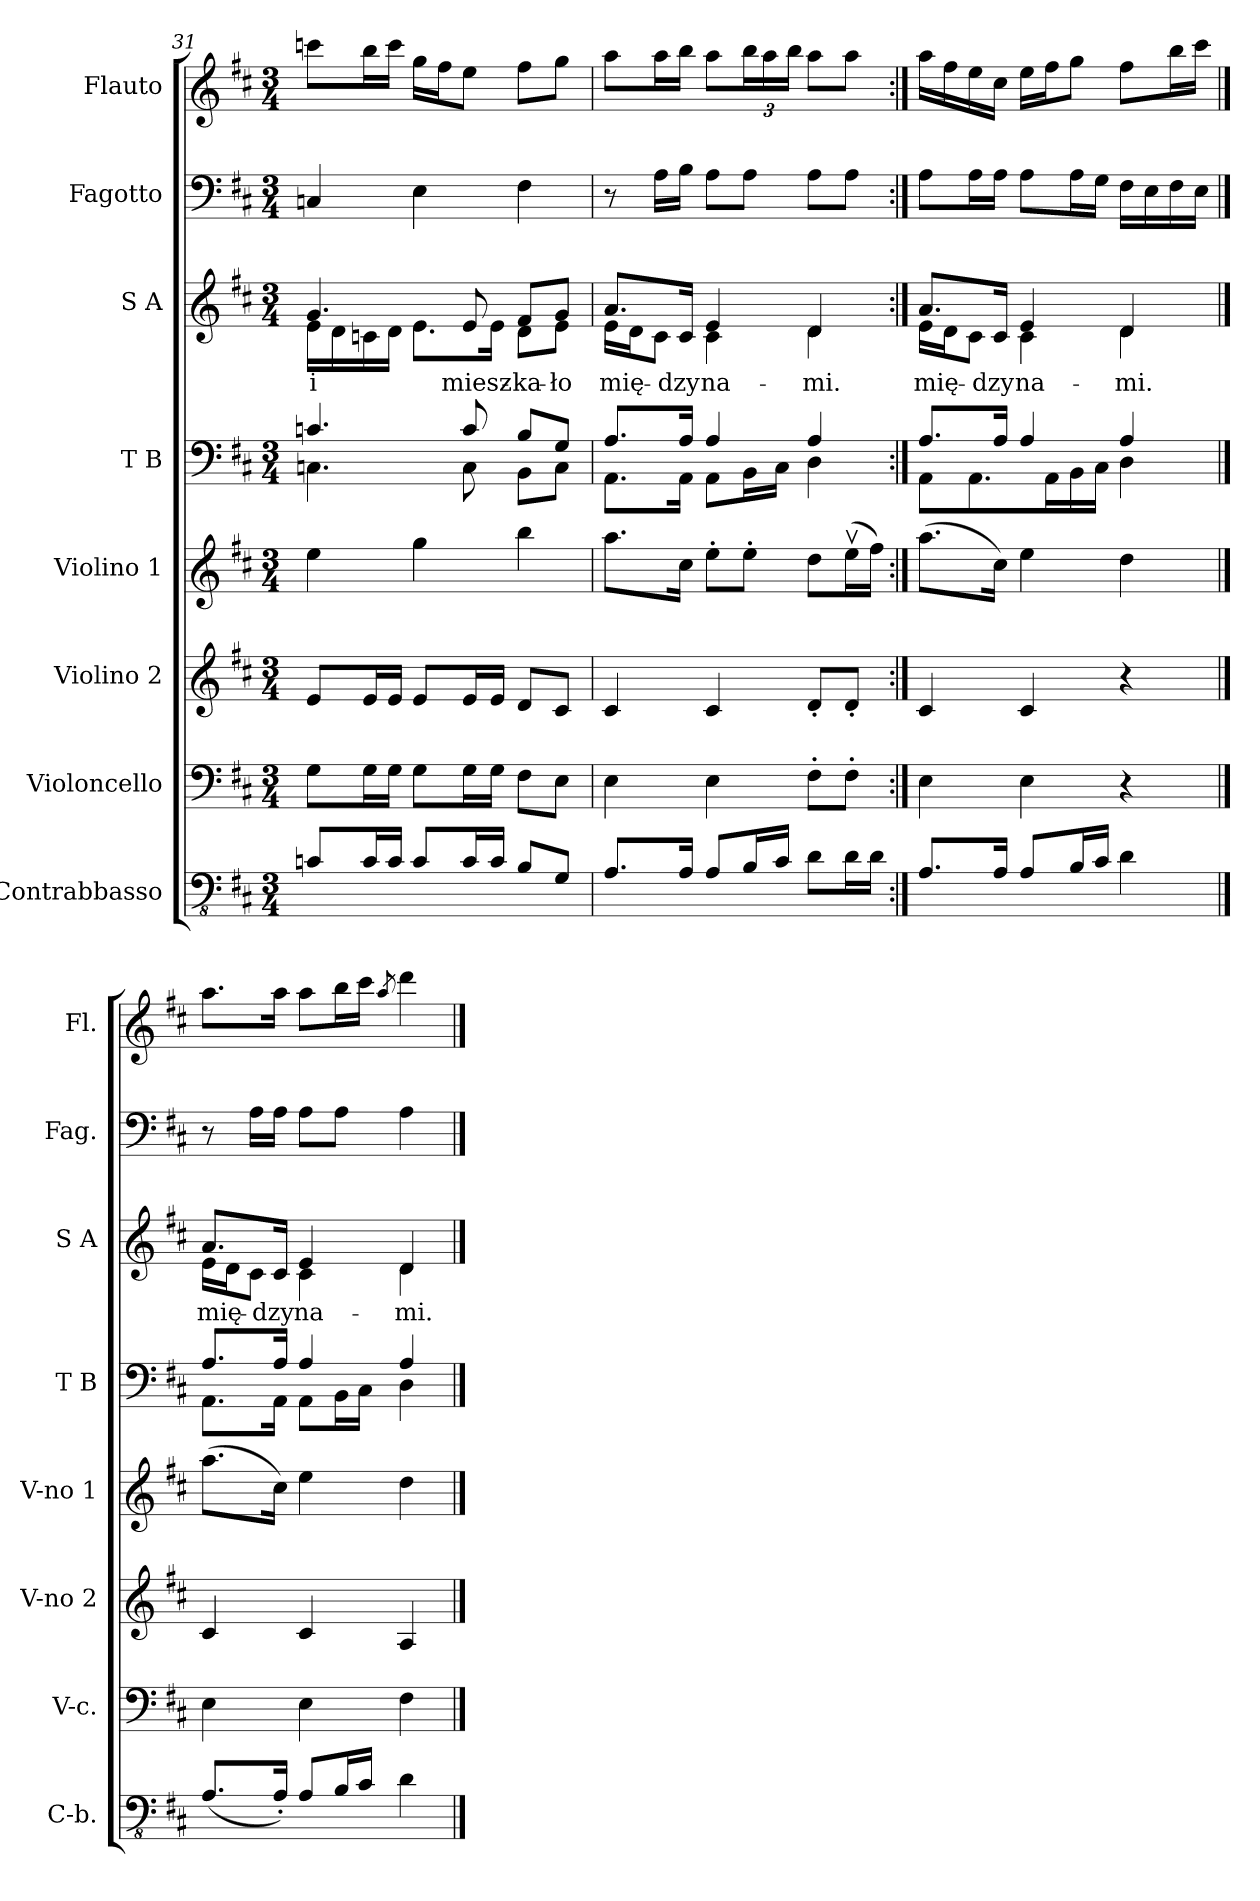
**kern	**kern	**kern	**kern	**kern	**kern	**text	**kern	**kern
*part8	*part7	*part6	*part5	*part4	*part3	*part3	*part2	*part1
*staff8	*staff7	*staff6	*staff5	*staff4	*staff3	*staff3	*staff2	*staff1
*I"Contrabbasso	*I"Violoncello	*I"Violino 2	*I"Violino 1	*I"T B	*I"S A	*	*I"Fagotto	*I"Flauto
*I'C-b.	*I'V-c.	*I'V-no 2	*I'V-no 1	*I'T B	*I'S A	*	*I'Fag.	*I'Fl.
*clefFv4	*clefF4	*clefG2	*clefG2	*clefF4	*clefG2	*	*clefF4	*clefG2
*ITrd7c12	*	*	*	*	*	*	*	*
*k[f#c#]	*k[f#c#]	*k[f#c#]	*k[f#c#]	*k[f#c#]	*k[f#c#]	*	*k[f#c#]	*k[f#c#]
*M3/4	*M3/4	*M3/4	*M3/4	*M3/4	*M3/4	*	*M3/4	*M3/4
=31	=31	=31	=31	=31	=31	=31	=31	=31
*	*	*	*	*^	*^	*	*	*
8CCn/L	8G\L	8e/L	4ee\	4.cn/	4.Cn\	4.g/	16e\LL	i	4Cn/	8cccn\L
.	.	.	.	.	.	.	16d\	.	.	.
16CC/L	16G\L	16e/L	.	.	.	.	16cn\	.	.	16bb\L
16CC/JJ	16G\JJ	16e/JJ	.	.	.	.	16d\JJ	.	.	16ccc\JJ
8CC/L	8G\L	8e/L	4gg\	.	.	.	8.e\L	.	4E\	16gg\LL
.	.	.	.	.	.	.	.	.	.	16ff#\J
16CC/L	16G\L	16e/L	.	8c/	8C\	8e/	.	miesz-	.	8ee\J
16CC/JJ	16G\JJ	16e/JJ	.	.	.	.	16e\Jk	.	.	.
8BBB/L	8F#\L	8d/L	4bb\	8B/L	8BB\L	8f#/L	8d\L	-ka-	4F#\	8ff#\L
8GGG/J	8E\J	8c#/J	.	8G/J	8C\J	8g/J	8e\J	-ło	.	8gg\J
=32	=32	=32	=32	=32	=32	=32	=32	=32	=32	=32
8.AAA/L	4E\	4c#/	8.aa\L	8.A/L	8.AA\L	8.a/L	16e\LL	mię-	8r	8aa\L
.	.	.	.	.	.	.	16d\J	.	.	.
.	.	.	.	.	.	.	8c#\J	.	16A\LL	16aa\L
16AAA/Jk	.	.	16cc#\Jk	16A/Jk	16AA\Jk	16c#/Jk	.	-dzy	16B\JJ	16bb\JJ
8AAA/L	4E\	4c#/	8ee'\L	4A/	8AA\L	4e/	4c#\	na-	8A\L	8aa\L
*	*	*	*	*	*	*	*	*	*	*Xbrackettup
16BBB/L	.	.	8ee'\J	.	16BB\L	.	.	.	8A\J	24bb\L
.	.	.	.	.	.	.	.	.	.	24aa\
16CC#/JJ	.	.	.	.	16C#\JJ	.	.	.	.	.
.	.	.	.	.	.	.	.	.	.	24bb\JJ
8DD\L	8F#'\L	8d'/L	8dd\L	4A/	4D\	4d/	4d\	-mi.	8A\L	8aa\L
16DD\L	8F#'\J	8d'/J	(16eev\L	.	.	.	.	.	8A\J	8aa\J
16DD\JJ	.	.	16ff#\JJ)	.	.	.	.	.	.	.
=33:|!	=33:|!	=33:|!	=33:|!	=33:|!	=33:|!	=33:|!	=33:|!	=33:|!	=33:|!	=33:|!
8.AAA/L	4E\	4c#/	(8.aa\L	8.A/L	8AA\L	8.a/L	16e\LL	mię-	8A\L	16aa\LL
.	.	.	.	.	.	.	16d\J	.	.	16ff#\
.	.	.	.	.	8.AA\	.	8c#\J	.	16A\L	16ee\
16AAA/Jk	.	.	16cc#\Jk)	16A/Jk	.	16c#/Jk	.	-dzy	16A\JJ	16cc#\JJ
8AAA/L	4E\	4c#/	4ee\	4A/	.	4e/	4c#\	na-	8A\L	16ee\LL
.	.	.	.	.	16AA\L	.	.	.	.	16ff#\J
16BBB/L	.	.	.	.	16BB\	.	.	.	16A\L	8gg\J
16CC#/JJ	.	.	.	.	16C#\JJ	.	.	.	16G\JJ	.
4DD\	4r	4r	4dd\	4A/	4D\	4d/	4d\	-mi.	16F#\LL	8ff#\L
.	.	.	.	.	.	.	.	.	16E\	.
.	.	.	.	.	.	.	.	.	16F#\	16bb\L
.	.	.	.	.	.	.	.	.	16E\JJ	16ccc#\JJ
==34	==34	==34	==34	==34	==34	==34	==34	==34	==34	==34
(8.AAA/L	4E\	4c#/	(8.aa\L	8.A/L	8.AA\L	8.a/L	16e\LL	mię-	8r	8.aa\L
.	.	.	.	.	.	.	16d\J	.	.	.
.	.	.	.	.	.	.	8c#\J	.	16A\LL	.
16AAA'/Jk)	.	.	16cc#\Jk)	16A/Jk	16AA\Jk	16c#/Jk	.	-dzy	16A\JJ	16aa\Jk
8AAA/L	4E\	4c#/	4ee\	4A/	8AA\L	4e/	4c#\	na-	8A\L	8aa\L
16BBB/L	.	.	.	.	16BB\L	.	.	.	8A\J	16bb\L
16CC#/JJ	.	.	.	.	16C#\JJ	.	.	.	.	16ccc#\JJ
.	.	.	.	.	.	.	.	.	.	8qaa/
4DD\	4F#\	4A/	4dd\	4A/	4D\	4d/	4d\	-mi.	4A\	4ddd\
*	*	*	*	*v	*v	*	*	*	*	*
*	*	*	*	*	*v	*v	*	*	*
==	==	==	==	==	==	==	==	==
*-	*-	*-	*-	*-	*-	*-	*-	*-
